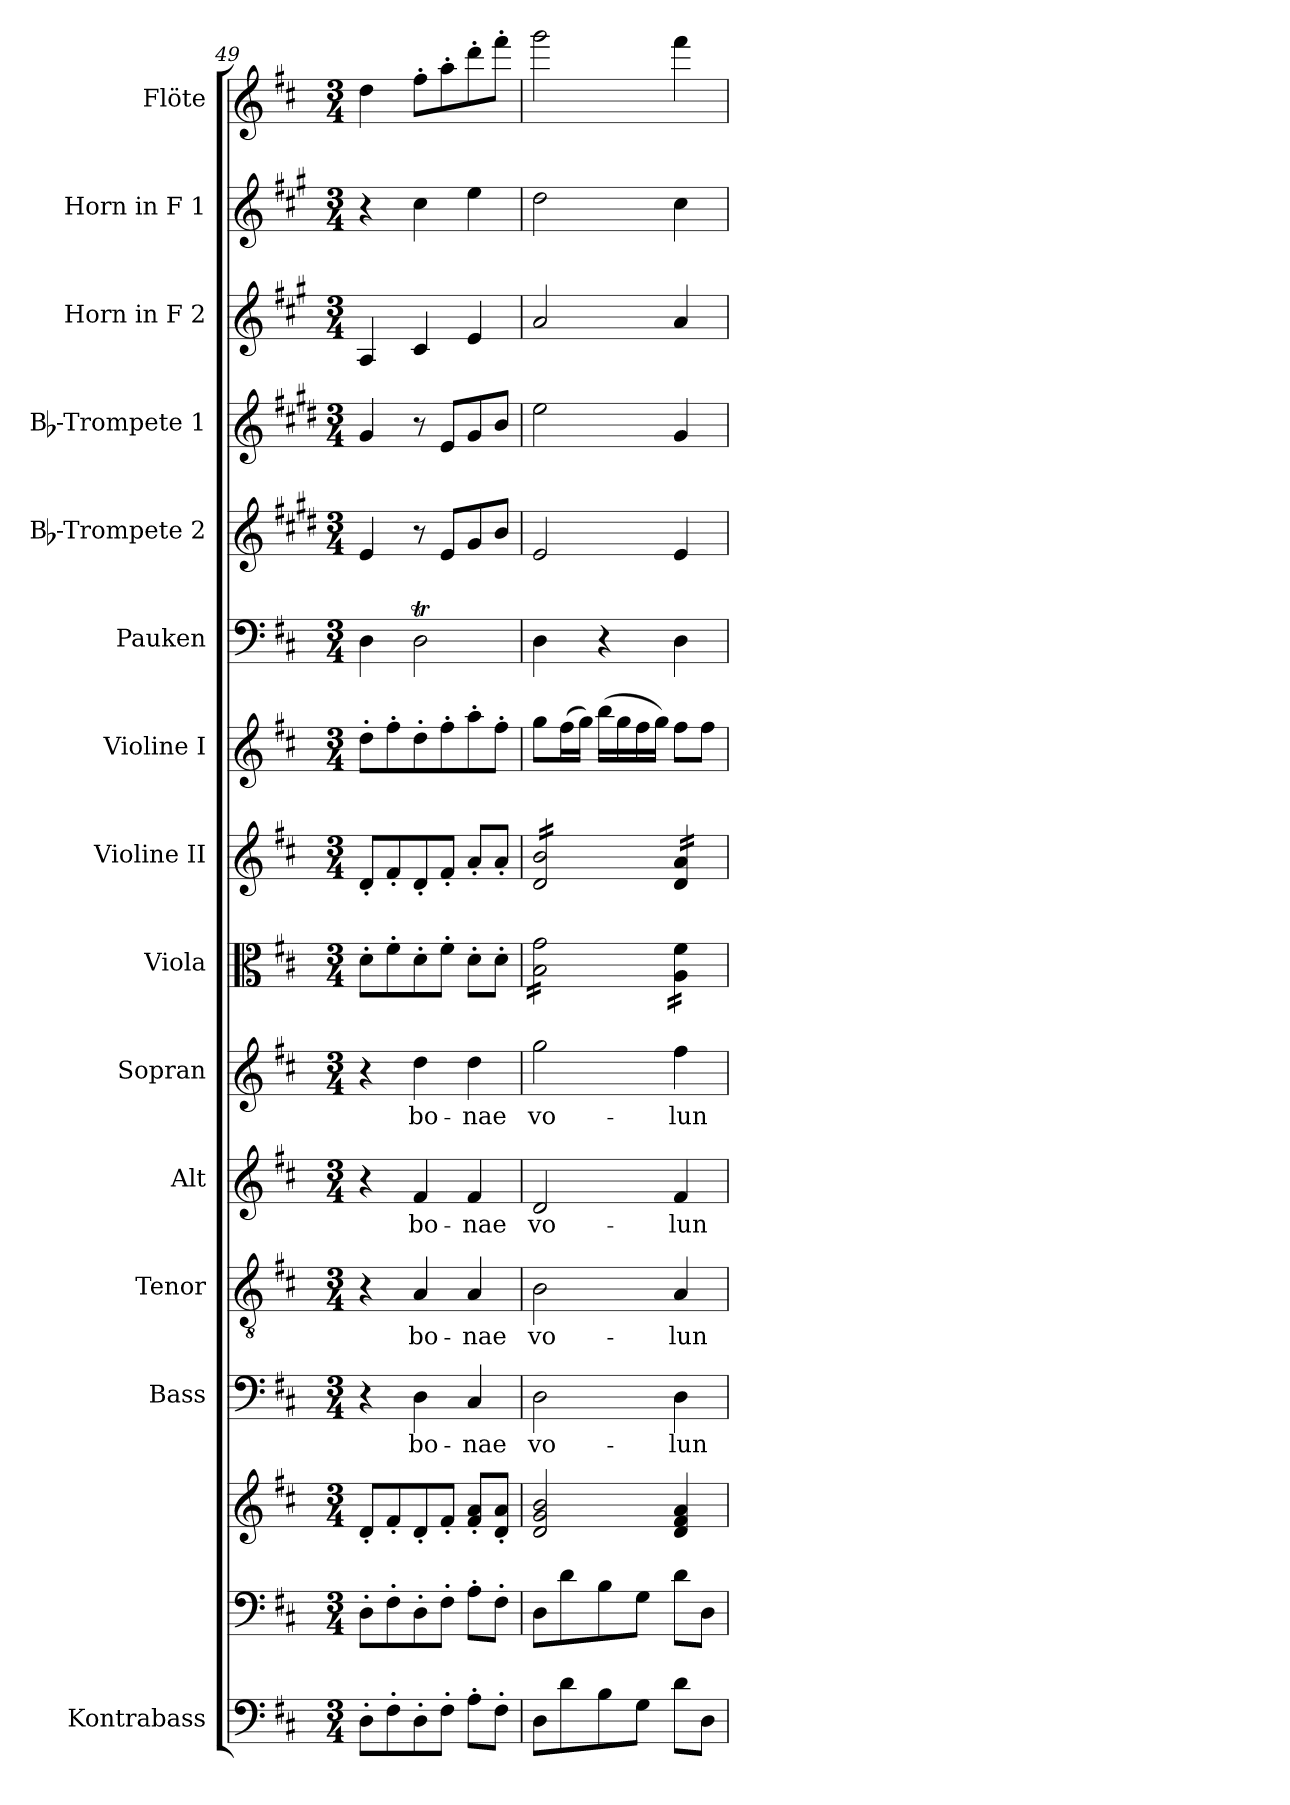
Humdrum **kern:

**kern	**kern	**kern	**kern	**text	**kern	**text	**kern	**text	**kern	**text	**kern	**kern	**kern	**kern	**kern	**kern	**kern	**kern	**kern
*part15	*part14	*part14	*part13	*part13	*part12	*part12	*part11	*part11	*part10	*part10	*part9	*part8	*part7	*part6	*part5	*part4	*part3	*part2	*part1
*staff16	*staff15	*staff14	*staff13	*staff13	*staff12	*staff12	*staff11	*staff11	*staff10	*staff10	*staff9	*staff8	*staff7	*staff6	*staff5	*staff4	*staff3	*staff2	*staff1
*I"Kontrabass	*	*	*I"Bass	*	*I"Tenor	*	*I"Alt	*	*I"Sopran	*	*I"Viola	*I"Violine II	*I"Violine I	*I"Pauken	*I"Bb-Trompete 2	*I"Bb-Trompete 1	*I"Horn in F 2	*I"Horn in F 1	*I"Flöte
*I'Kb.	*	*	*I'B.	*	*I'T.	*	*I'A.	*	*I'S.	*	*I'Vla.	*I'Vl. II	*I'Vl. I	*I'Pk.	*I'Bb Trp. 2	*I'Bb Trp. 1	*	*	*I'Fl.
*clefF4	*clefF4	*clefG2	*clefF4	*	*clefGv2	*	*clefG2	*	*clefG2	*	*clefC3	*clefG2	*clefG2	*clefF4	*clefG2	*clefG2	*clefG2	*clefG2	*clefG2
*ITrd7c12	*	*	*	*	*	*	*	*	*	*	*	*	*	*	*ITrd1c2	*ITrd1c2	*ITrd4c7	*ITrd4c7	*
*k[f#c#]	*k[f#c#]	*k[f#c#]	*k[f#c#]	*	*k[f#c#]	*	*k[f#c#]	*	*k[f#c#]	*	*k[f#c#]	*k[f#c#]	*k[f#c#]	*k[f#c#]	*k[f#c#]	*k[f#c#]	*k[f#c#]	*k[f#c#]	*k[f#c#]
*D:	*D:	*D:	*D:	*	*D:	*	*D:	*	*D:	*	*D:	*D:	*D:	*D:	*D:	*D:	*D:	*D:	*D:
*M3/4	*M3/4	*M3/4	*M3/4	*	*M3/4	*	*M3/4	*	*M3/4	*	*M3/4	*M3/4	*M3/4	*M3/4	*M3/4	*M3/4	*M3/4	*M3/4	*M3/4
=49	=49	=49	=49	=49	=49	=49	=49	=49	=49	=49	=49	=49	=49	=49	=49	=49	=49	=49	=49
8DD'>\L	8D'>\L	8d'</L	4r	.	4r	.	4r	.	4r	.	8d'>\L	8d'</L	8dd'>\L	4D\	4d/	4f#/	4D/	4r	4dd\
8FF#'>\	8F#'>\	8f#'</	.	.	.	.	.	.	.	.	8f#'>\	8f#'</	8ff#'>\	.	.	.	.	.	.
!	!	!	!	!LO:LY:b	!	!LO:LY:b	!	!LO:LY:b	!	!LO:LY:b	!	!	!	!	!	!	!	!	!
8DD'>\	8D'>\	8d'</	4D\	bo-	4A/	bo-	4f#/	bo-	4dd\	bo-	8d'>\	8d'</	8dd'>\	2DT\	8r	8r	4F#/	4f#\	8ff#'>\L
8FF#'>\J	8F#'>\J	8f#'</J	.	.	.	.	.	.	.	.	8f#'>\J	8f#'</J	8ff#'>\	.	8d/L	8d/L	.	.	8aa'>\
!	!	!	!	!LO:LY:b	!	!LO:LY:b	!	!LO:LY:b	!	!LO:LY:b	!	!	!	!	!	!	!	!	!
8AA'>\L	8A'>\L	8f#/'< 8a/'<L	4C#/	-nae	4A/	-nae	4f#/	-nae	4dd\	-nae	8d'>\L	8a'</L	8aa'>\	.	8f#/	8f#/	4A/	4a\	8ddd'>\
8FF#'>\J	8F#'>\J	8d/'< 8a/'<J	.	.	.	.	.	.	.	.	8d'>\J	8a'</J	8ff#'>\J	.	8a/J	8a/J	.	.	8fff#'>\J
!!LO:PB:g=z
=50	=50	=50	=50	=50	=50	=50	=50	=50	=50	=50	=50	=50	=50	=50	=50	=50	=50	=50	=50
!	!	!	!	!LO:LY:b	!	!LO:LY:b	!	!LO:LY:b	!	!LO:LY:b	!	!	!	!	!	!	!	!	!
*	*	*	*	*	*	*	*	*	*	*	*tremolo	*	*	*	*	*	*	*	*
*	*	*	*	*	*	*	*	*	*	*	*	*tremolo	*	*	*	*	*	*	*
8DD\L	8D\L	2d/ 2g/ 2b/	2D\	vo-	2B\	vo-	2d/	vo-	2gg\	vo-	16B\ 16g\LL	16d/ 16b/LL	8gg\L	4D\	2d/	2dd\	2d/	2g\	2ggg\
.	.	.	.	.	.	.	.	.	.	.	16B\ 16g\	16d/ 16b/	.	.	.	.	.	.	.
8D\	8d\	.	.	.	.	.	.	.	.	.	16B\ 16g\	16d/ 16b/	(>16ff#\L	.	.	.	.	.	.
.	.	.	.	.	.	.	.	.	.	.	16B\ 16g\	16d/ 16b/	16gg\JJ)	.	.	.	.	.	.
8BB\	8B\	.	.	.	.	.	.	.	.	.	16B\ 16g\	16d/ 16b/	(>16bb\LL	4r	.	.	.	.	.
.	.	.	.	.	.	.	.	.	.	.	16B\ 16g\	16d/ 16b/	16gg\	.	.	.	.	.	.
8GG\J	8G\J	.	.	.	.	.	.	.	.	.	16B\ 16g\	16d/ 16b/	16ff#\	.	.	.	.	.	.
.	.	.	.	.	.	.	.	.	.	.	16B\ 16g\JJ	16d/ 16b/JJ	16gg\JJ)	.	.	.	.	.	.
!	!	!	!	!LO:LY:b	!	!LO:LY:b	!	!LO:LY:b	!	!LO:LY:b	!	!	!	!	!	!	!	!	!
8D\L	8d\L	4d/ 4f#/ 4a/	4D\	-lun-	4A/	-lun-	4f#/	-lun-	4ff#\	-lun-	16A\ 16f#\LL	16d/ 16a/LL	8ff#\L	4D\	4d/	4f#/	4d/	4f#\	4fff#\
.	.	.	.	.	.	.	.	.	.	.	16A\ 16f#\	16d/ 16a/	.	.	.	.	.	.	.
8DD\J	8D\J	.	.	.	.	.	.	.	.	.	16A\ 16f#\	16d/ 16a/	8ff#\J	.	.	.	.	.	.
.	.	.	.	.	.	.	.	.	.	.	16A\ 16f#\JJ	16d/ 16a/JJ	.	.	.	.	.	.	.
*	*	*	*	*	*	*	*	*	*	*	*	*Xtremolo	*	*	*	*	*	*	*
*	*	*	*	*	*	*	*	*	*	*	*Xtremolo	*	*	*	*	*	*	*	*
=	=	=	=	=	=	=	=	=	=	=	=	=	=	=	=	=	=	=	=
*-	*-	*-	*-	*-	*-	*-	*-	*-	*-	*-	*-	*-	*-	*-	*-	*-	*-	*-	*-
